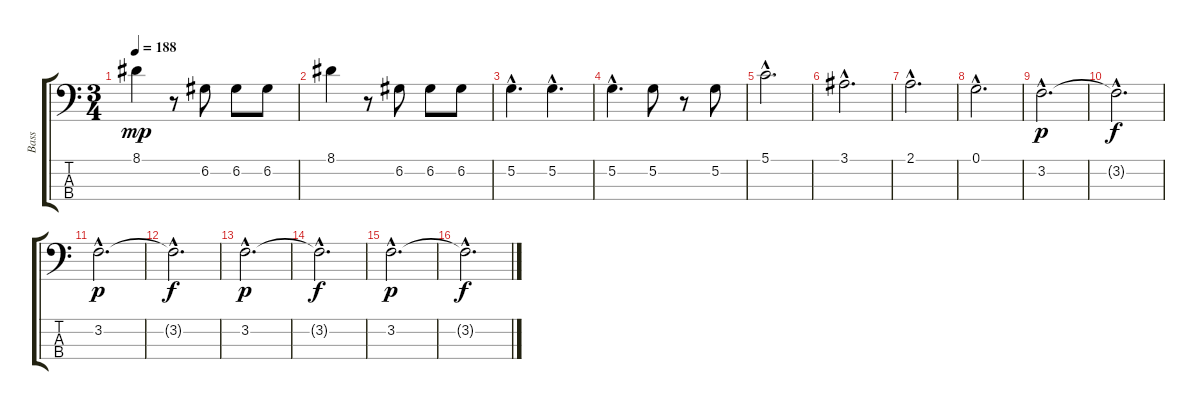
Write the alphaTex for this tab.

\track ("Bass" "Bass") {instrument contrabass}
\staff {score tabs}
\tuning (G2 D2 A1 E1) {hide}
\ts (3 4)
\tempo 188
\clef f4
\ks c
8.1.4{dy mp} r.8 6.2.8 6.2.8 6.2.8 |
8.1.4 r.8 6.2.8 6.2.8 6.2.8 |
5.2{hac}.4{d} 5.2{hac}.4{d} |
5.2{hac}.4{d} 5.2.8 r.8 5.2.8 |
5.1{hac}.2{d} |
3.1{hac}.2{d} |
2.1{hac}.2{d} |
0.1{hac}.2{d} |
3.2{hac}.2{d dy p} |
3.2{hac t}.2{d dy f} |
3.2{hac}.2{d dy p} |
3.2{hac t}.2{d dy f} |
3.2{hac}.2{d dy p} |
3.2{hac t}.2{d dy f} |
3.2{hac}.2{d dy p} |
3.2{hac t}.2{d dy f}
